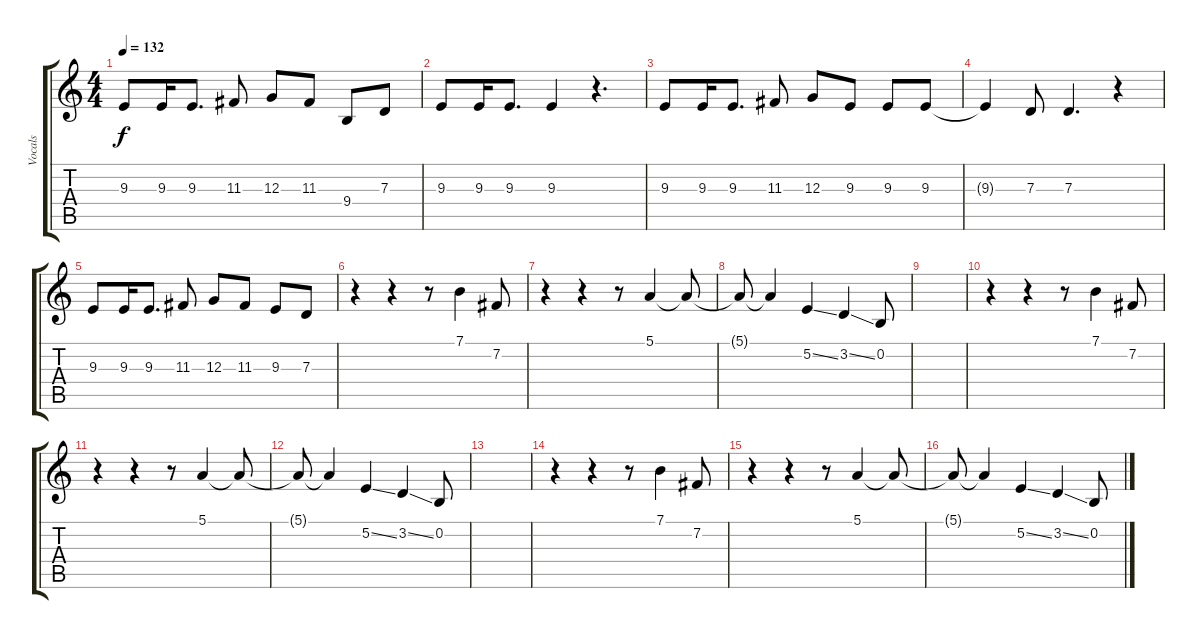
\track ("Vocals" "Vocals") {instrument musicbox}
\staff {score tabs}
\tuning (E4 B3 G3 D3 A2 E2) {hide}
\ts (4 4)
\tempo 132
\clef g2
\ks c
9.3.8{dy f} 9.3.16 9.3.8{d} 11.3.8 12.3.8 11.3.8 9.4.8 7.3.8 |
9.3.8 9.3.16 9.3.8{d} 9.3.4 r.4{d} |
9.3.8 9.3.16 9.3.8{d} 11.3.8 12.3.8 9.3.8 9.3.8 9.3.8 |
9.3{t}.4 7.3.8 7.3.4{d} r.4 |
9.3.8 9.3.16 9.3.8{d} 11.3.8 12.3.8 11.3.8 9.3.8 7.3.8 |
r.4 r.4 r.8 7.1.4 7.2.8 |
r.4 r.4 r.8 5.1.4 5.1{t}.8 |
5.1{t}.8 5.1{t}.4 5.2{ss}.4 3.2{ss}.4 0.2.8 |
|
r.4 r.4 r.8 7.1.4 7.2.8 |
r.4 r.4 r.8 5.1.4 5.1{t}.8 |
5.1{t}.8 5.1{t}.4 5.2{ss}.4 3.2{ss}.4 0.2.8 |
|
r.4 r.4 r.8 7.1.4 7.2.8 |
r.4 r.4 r.8 5.1.4 5.1{t}.8 |
5.1{t}.8 5.1{t}.4 5.2{ss}.4 3.2{ss}.4 0.2.8
